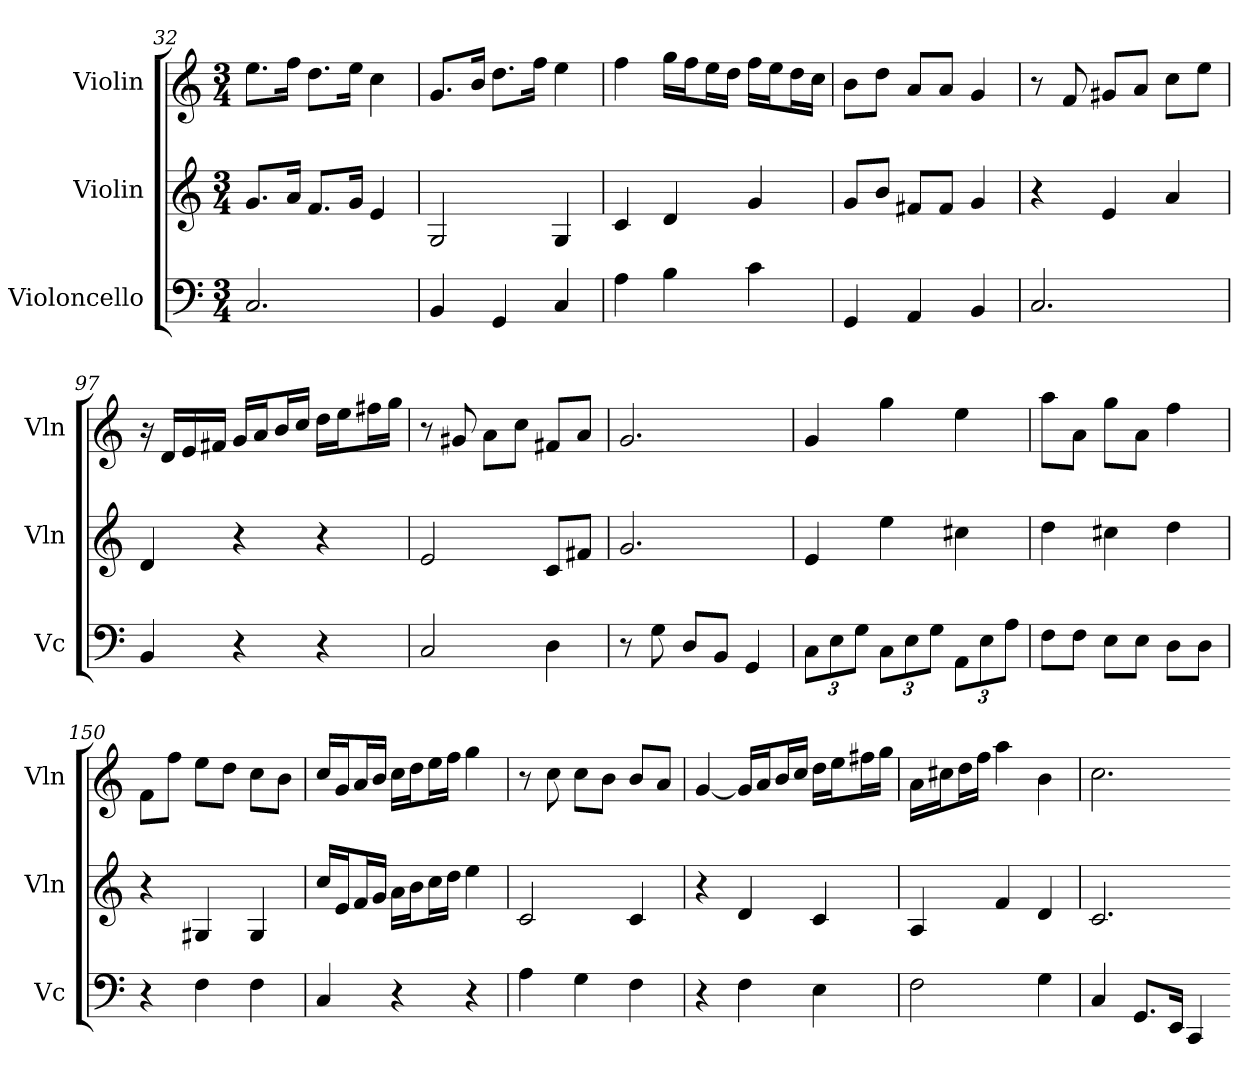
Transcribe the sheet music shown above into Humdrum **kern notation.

**kern	**kern	**kern
*part3	*part2	*part1
*staff3	*staff2	*staff1
*I"Violoncello	*I"Violin	*I"Violin
*I'Vc	*I'Vln	*I'Vln
*k[]	*k[]	*k[]
*M3/4	*M3/4	*M3/4
*MM120	*MM120	*MM120
=32	=32	=32
2.C	8.gL	8.eeL
.	16aJk	16ffJk
.	8.fL	8.ddL
.	16gJk	16eeJk
.	4e	4cc
=60	=60	=60
4BB	2G	8.gL
.	.	16bJk
4GG	.	8.ddL
.	.	16ffJk
4C	4G	4ee
=171	=171	=171
4A	4c	4ff
4B	4d	16ggLL
.	.	16ffJ
.	.	16eeL
.	.	16ddJJ
4c	4g	16ffLL
.	.	16eeJ
.	.	16ddL
.	.	16ccJJ
=103	=103	=103
4GG	8gL	8bL
.	8bJ	8ddJ
4AA	8f#XL	8aL
.	8f#J	8aJ
4BB	4g	4g
=146	=146	=146
2.C	4r	8r
.	.	8f
.	4e	8g#XL
.	.	8aJ
.	4a	8ccL
.	.	8eeJ
=97	=97	=97
4BB	4d	16r
.	.	16dLL
.	.	16e
.	.	16f#XJJ
4r	4r	16gLL
.	.	16aJ
.	.	16bL
.	.	16ccJJ
4r	4r	16ddLL
.	.	16eeJ
.	.	16ff#XL
.	.	16ggJJ
=118	=118	=118
2C	2e	8r
.	.	8g#X
.	.	8aL
.	.	8ccJ
4D	8cL	8f#XL
.	8f#XJ	8aJ
=107	=107	=107
8r	2.g	2.g
8G	.	.
8DL	.	.
8BBJ	.	.
4GG	.	.
=90	=90	=90
12CL	4e	4g
12E	.	.
12GJ	.	.
12CL	4ee	4gg
12E	.	.
12GJ	.	.
12AAL	4cc#X	4ee
12E	.	.
12AJ	.	.
=71	=71	=71
8FL	4dd	8aaL
8FJ	.	8aJ
8EL	4cc#X	8ggL
8EJ	.	8aJ
8DL	4dd	4ff
8DJ	.	.
=150	=150	=150
4r	4r	8fL
.	.	8ffJ
4F	4G#X	8eeL
.	.	8ddJ
4F	4G#	8ccL
.	.	8bJ
=132	=132	=132
4C	16ccLL	16ccLL
.	16eJ	16gJ
.	16fL	16aL
.	16gJJ	16bJJ
4r	16aLL	16ccLL
.	16bJ	16ddJ
.	16ccL	16eeL
.	16ddJJ	16ffJJ
4r	4ee	4gg
=174	=174	=174
4A	2c	8r
.	.	8cc
4G	.	8ccL
.	.	8bJ
4F	4c	8bL
.	.	8aJ
=136	=136	=136
4r	4r	[4g
4F	4d	16gLL]
.	.	16aJ
.	.	16bL
.	.	16ccJJ
4E	4c	16ddLL
.	.	16eeJ
.	.	16ff#XL
.	.	16ggJJ
=149	=149	=149
2F	4A	16aLL
.	.	16cc#XJ
.	.	16ddL
.	.	16ffJJ
.	4f	4aa
4G	4d	4b
=151	=151	=151
4C	2.c	2.cc
8.GGL	.	.
16EEJk	.	.
4CC	.	.
=-	=-	=-
*-	*-	*-
